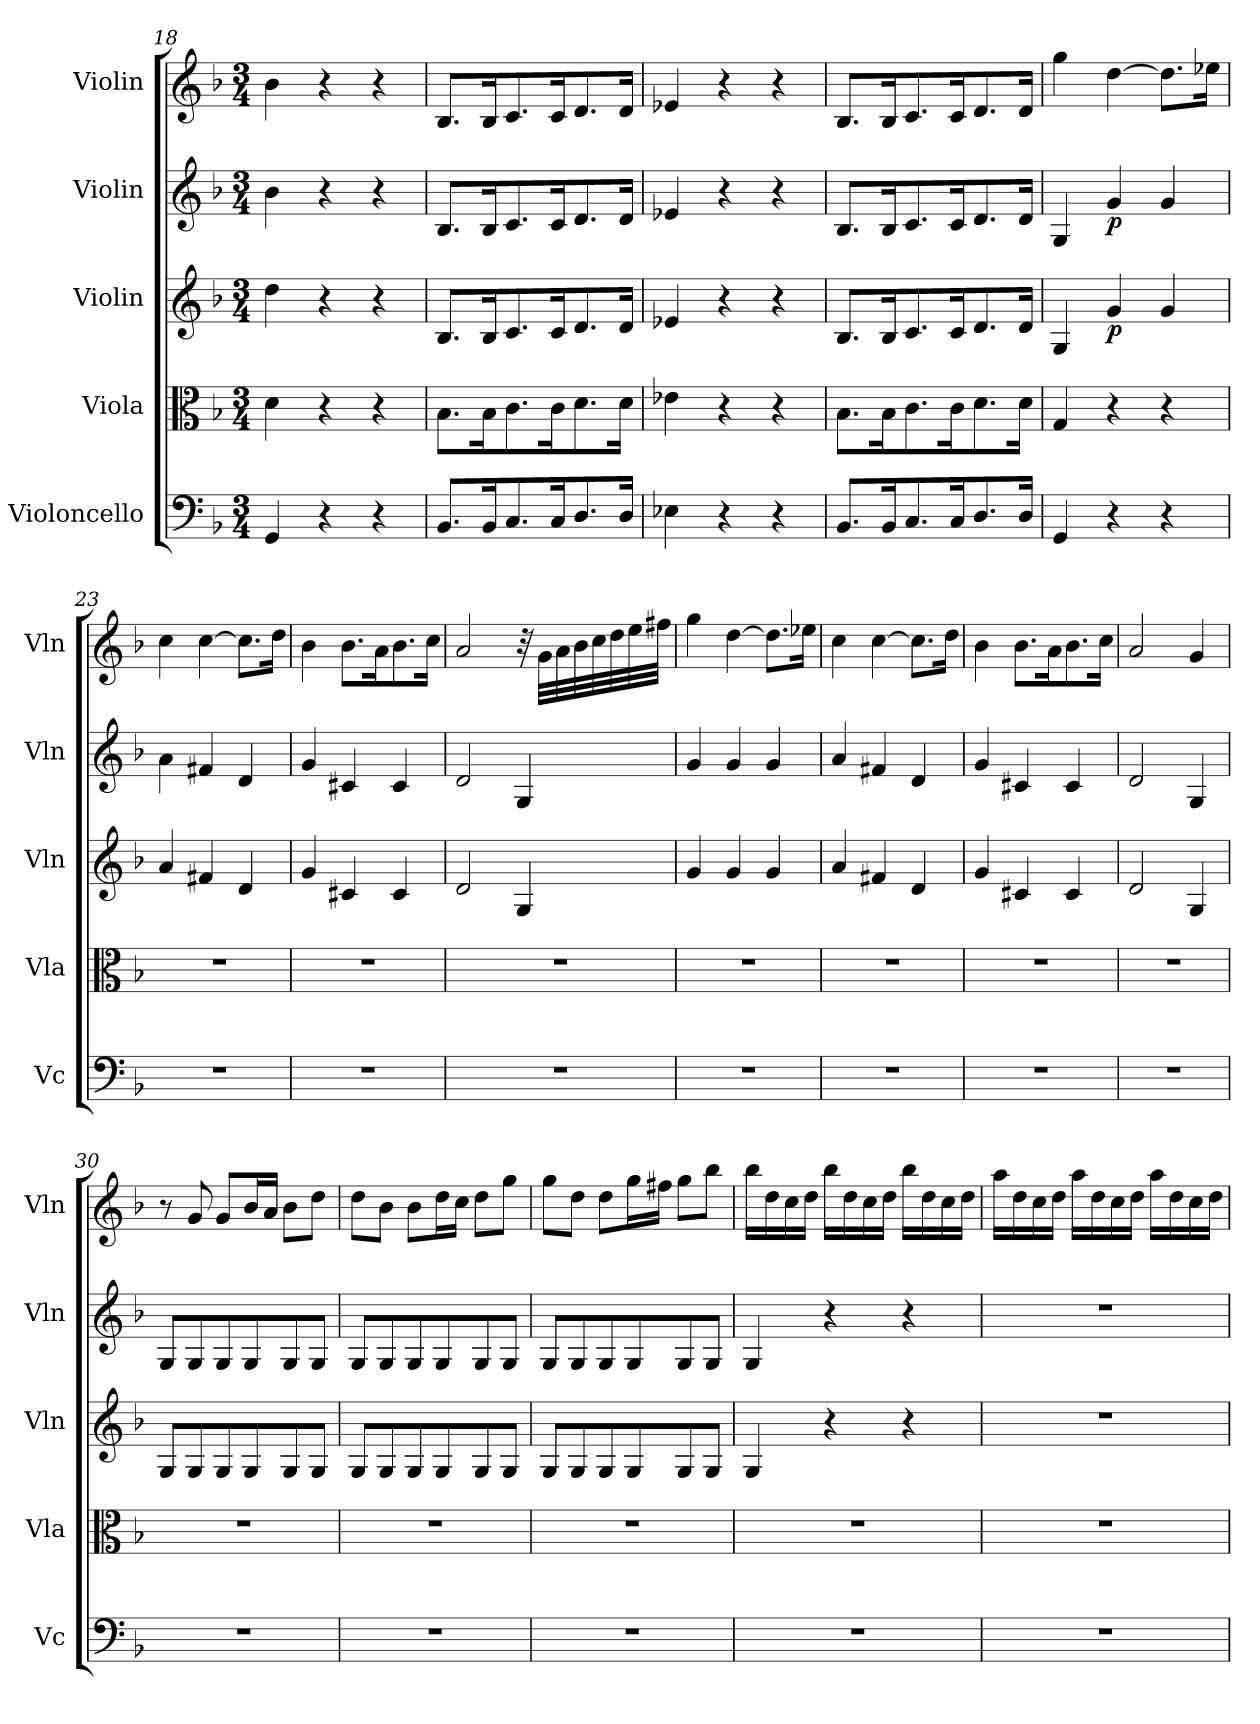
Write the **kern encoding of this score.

**kern	**kern	**kern	**dynam	**kern	**dynam	**kern
*part5	*part4	*part3	*part3	*part2	*part2	*part1
*staff5	*staff4	*staff3	*staff3	*staff2	*staff2	*staff1
*I"Violoncello	*I"Viola	*I"Violin	*	*I"Violin	*	*I"Violin
*I'Vc	*I'Vla	*I'Vln	*	*I'Vln	*	*I'Vln
*clefF4	*clefC3	*clefG2	*	*clefG2	*	*clefG2
*k[b-]	*k[b-]	*k[b-]	*	*k[b-]	*	*k[b-]
*M3/4	*M3/4	*M3/4	*	*M3/4	*	*M3/4
=18	=18	=18	=18	=18	=18	=18
4GG/	4d\	4dd\	.	4b-\	.	4b-\
4r	4r	4r	.	4r	.	4r
4r	4r	4r	.	4r	.	4r
=19	=19	=19	=19	=19	=19	=19
8.BB-/L	8.B-\L	8.B-/L	.	8.B-/L	.	8.B-/L
16BB-/K	16B-\K	16B-/K	.	16B-/K	.	16B-/K
8.C/	8.c\	8.c/	.	8.c/	.	8.c/
16C/K	16c\K	16c/K	.	16c/K	.	16c/K
8.D/	8.d\	8.d/	.	8.d/	.	8.d/
16D/Jk	16d\Jk	16d/Jk	.	16d/Jk	.	16d/Jk
=20	=20	=20	=20	=20	=20	=20
4E-X\	4e-X\	4e-X/	.	4e-X/	.	4e-X/
4r	4r	4r	.	4r	.	4r
4r	4r	4r	.	4r	.	4r
=21	=21	=21	=21	=21	=21	=21
8.BB-/L	8.B-\L	8.B-/L	.	8.B-/L	.	8.B-/L
16BB-/K	16B-\K	16B-/K	.	16B-/K	.	16B-/K
8.C/	8.c\	8.c/	.	8.c/	.	8.c/
16C/K	16c\K	16c/K	.	16c/K	.	16c/K
8.D/	8.d\	8.d/	.	8.d/	.	8.d/
16D/Jk	16d\Jk	16d/Jk	.	16d/Jk	.	16d/Jk
=22	=22	=22	=22	=22	=22	=22
4GG/	4G/	4G/	.	4G/	.	4gg\
4r	4r	4g/	p	4g/	p	[4dd\
4r	4r	4g/	.	4g/	.	8.dd\L]
.	.	.	.	.	.	16ee-X\Jk
=23	=23	=23	=23	=23	=23	=23
2.r	2.r	4a/	.	4a\	.	4cc\
.	.	4f#X/	.	4f#X/	.	[4cc\
.	.	4d/	.	4d/	.	8.cc\L]
.	.	.	.	.	.	16dd\Jk
=24	=24	=24	=24	=24	=24	=24
2.r	2.r	4g/	.	4g/	.	4b-\
.	.	4c#X/	.	4c#X/	.	8.b-\L
.	.	.	.	.	.	16a\K
.	.	4c#/	.	4c#/	.	8.b-\
.	.	.	.	.	.	16cc\Jk
=25	=25	=25	=25	=25	=25	=25
2.r	2.r	2d/	.	2d/	.	2a/
.	.	4G/	.	4G/	.	32r
.	.	.	.	.	.	32g\LLL
.	.	.	.	.	.	32a\
.	.	.	.	.	.	32b-\
.	.	.	.	.	.	32cc\
.	.	.	.	.	.	32dd\
.	.	.	.	.	.	32ee\
.	.	.	.	.	.	32ff#X\JJJ
=26	=26	=26	=26	=26	=26	=26
2.r	2.r	4g/	.	4g/	.	4gg\
.	.	4g/	.	4g/	.	[4dd\
.	.	4g/	.	4g/	.	8.dd\L]
.	.	.	.	.	.	16ee-X\Jk
=27	=27	=27	=27	=27	=27	=27
2.r	2.r	4a/	.	4a/	.	4cc\
.	.	4f#X/	.	4f#X/	.	[4cc\
.	.	4d/	.	4d/	.	8.cc\L]
.	.	.	.	.	.	16dd\Jk
=28	=28	=28	=28	=28	=28	=28
2.r	2.r	4g/	.	4g/	.	4b-\
.	.	4c#X/	.	4c#X/	.	8.b-\L
.	.	.	.	.	.	16a\K
.	.	4c#/	.	4c#/	.	8.b-\
.	.	.	.	.	.	16cc\Jk
=29	=29	=29	=29	=29	=29	=29
2.r	2.r	2d/	.	2d/	.	2a/
.	.	4G/	.	4G/	.	4g/
=30	=30	=30	=30	=30	=30	=30
2.r	2.r	8G/L	.	8G/L	.	8r
.	.	8G/	.	8G/	.	8g/
.	.	8G/	.	8G/	.	8g/L
.	.	8G/	.	8G/	.	16b-/L
.	.	.	.	.	.	16a/JJ
.	.	8G/	.	8G/	.	8b-\L
.	.	8G/J	.	8G/J	.	8dd\J
=31	=31	=31	=31	=31	=31	=31
2.r	2.r	8G/L	.	8G/L	.	8dd\L
.	.	8G/	.	8G/	.	8b-\J
.	.	8G/	.	8G/	.	8b-\L
.	.	8G/	.	8G/	.	16dd\L
.	.	.	.	.	.	16cc\JJ
.	.	8G/	.	8G/	.	8dd\L
.	.	8G/J	.	8G/J	.	8gg\J
=32	=32	=32	=32	=32	=32	=32
2.r	2.r	8G/L	.	8G/L	.	8gg\L
.	.	8G/	.	8G/	.	8dd\J
.	.	8G/	.	8G/	.	8dd\L
.	.	8G/	.	8G/	.	16gg\L
.	.	.	.	.	.	16ff#X\JJ
.	.	8G/	.	8G/	.	8gg\L
.	.	8G/J	.	8G/J	.	8bb-\J
=33	=33	=33	=33	=33	=33	=33
2.r	2.r	4G/	.	4G/	.	16bb-\LL
.	.	.	.	.	.	16dd\
.	.	.	.	.	.	16cc\
.	.	.	.	.	.	16dd\JJ
.	.	4r	.	4r	.	16bb-\LL
.	.	.	.	.	.	16dd\
.	.	.	.	.	.	16cc\
.	.	.	.	.	.	16dd\JJ
.	.	4r	.	4r	.	16bb-\LL
.	.	.	.	.	.	16dd\
.	.	.	.	.	.	16cc\
.	.	.	.	.	.	16dd\JJ
=34	=34	=34	=34	=34	=34	=34
2.r	2.r	2.r	.	2.r	.	16aa\LL
.	.	.	.	.	.	16dd\
.	.	.	.	.	.	16cc\
.	.	.	.	.	.	16dd\JJ
.	.	.	.	.	.	16aa\LL
.	.	.	.	.	.	16dd\
.	.	.	.	.	.	16cc\
.	.	.	.	.	.	16dd\JJ
.	.	.	.	.	.	16aa\LL
.	.	.	.	.	.	16dd\
.	.	.	.	.	.	16cc\
.	.	.	.	.	.	16dd\JJ
=	=	=	=	=	=	=
*-	*-	*-	*-	*-	*-	*-
